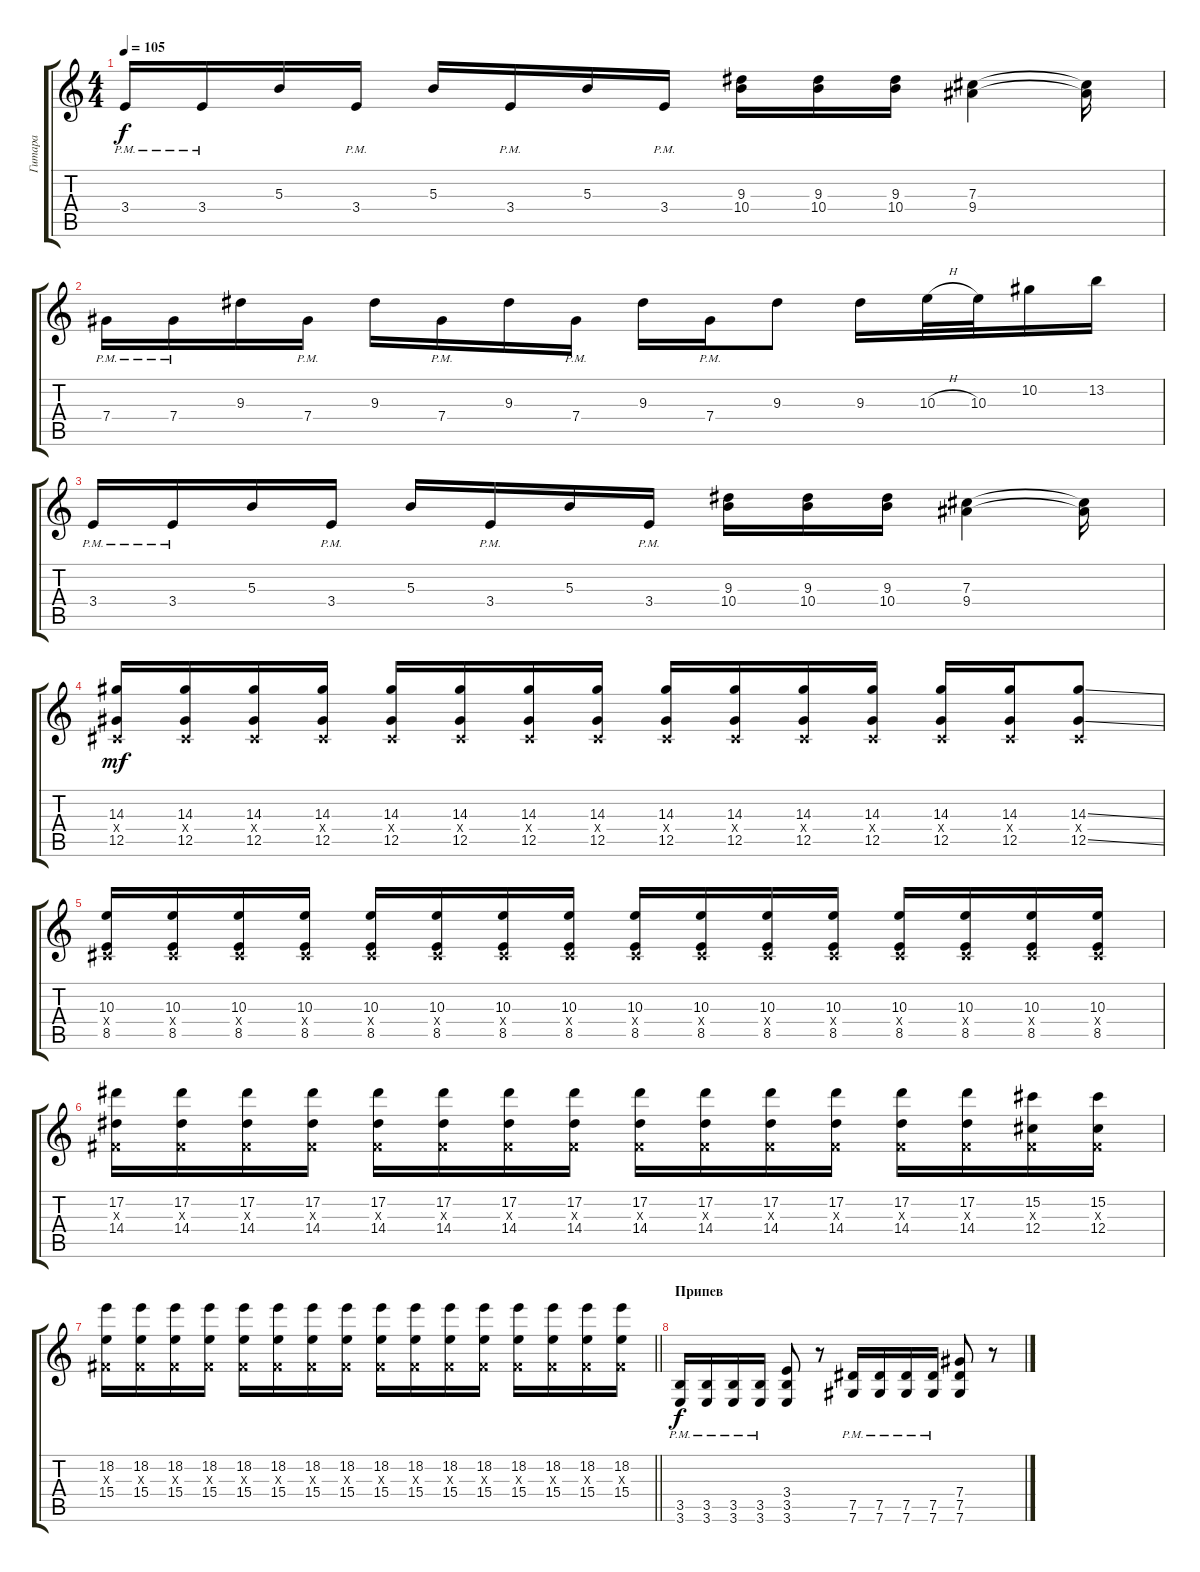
\track ("Гитара" "Гитара") {instrument distortionguitar}
\staff {score tabs}
\tuning (Eb4 Bb3 Gb3 Db3 Ab2 Db2) {hide}
\ts (4 4)
\tempo 105
\clef g2
\ks c
3.4{pm}.16{dy f} 3.4{pm}.16 5.3.16 3.4{pm}.16 5.3.16 3.4{pm}.16 5.3.16 3.4{pm}.16 (9.3 10.4).16 (9.3 10.4).16 (9.3 10.4).16 (7.3 9.4).4 (7.3{t} 9.4{t}).16 |
7.4{pm}.16 7.4{pm}.16 9.3.16 7.4{pm}.16 9.3.16 7.4{pm}.16 9.3.16 7.4{pm}.16 9.3.16 7.4{pm}.16 9.3.8 9.3.16 10.3{h}.32 10.3.32 10.2.16 13.2.16 |
3.4{pm}.16 3.4{pm}.16 5.3.16 3.4{pm}.16 5.3.16 3.4{pm}.16 5.3.16 3.4{pm}.16 (9.3 10.4).16 (9.3 10.4).16 (9.3 10.4).16 (7.3 9.4).4 (7.3{t} 9.4{t}).16 |
(14.3 0.4{x} 12.5).16{dy mf} (14.3 0.4{x} 12.5).16 (14.3 0.4{x} 12.5).16 (14.3 0.4{x} 12.5).16 (14.3 0.4{x} 12.5).16 (14.3 0.4{x} 12.5).16 (14.3 0.4{x} 12.5).16 (14.3 0.4{x} 12.5).16 (14.3 0.4{x} 12.5).16 (14.3 0.4{x} 12.5).16 (14.3 0.4{x} 12.5).16 (14.3 0.4{x} 12.5).16 (14.3 0.4{x} 12.5).16 (14.3 0.4{x} 12.5).16 (14.3{ss} 0.4{x} 12.5{ss}).8 |
(10.3 0.4{x} 8.5).16 (10.3 0.4{x} 8.5).16 (10.3 0.4{x} 8.5).16 (10.3 0.4{x} 8.5).16 (10.3 0.4{x} 8.5).16 (10.3 0.4{x} 8.5).16 (10.3 0.4{x} 8.5).16 (10.3 0.4{x} 8.5).16 (10.3 0.4{x} 8.5).16 (10.3 0.4{x} 8.5).16 (10.3 0.4{x} 8.5).16 (10.3 0.4{x} 8.5).16 (10.3 0.4{x} 8.5).16 (10.3 0.4{x} 8.5).16 (10.3 0.4{x} 8.5).16 (10.3 0.4{x} 8.5).16 |
(17.2 0.3{x} 14.4).16 (17.2 0.3{x} 14.4).16 (17.2 0.3{x} 14.4).16 (17.2 0.3{x} 14.4).16 (17.2 0.3{x} 14.4).16 (17.2 0.3{x} 14.4).16 (17.2 0.3{x} 14.4).16 (17.2 0.3{x} 14.4).16 (17.2 0.3{x} 14.4).16 (17.2 0.3{x} 14.4).16 (17.2 0.3{x} 14.4).16 (17.2 0.3{x} 14.4).16 (17.2 0.3{x} 14.4).16 (17.2 0.3{x} 14.4).16 (15.2 0.3{x} 12.4).16 (15.2 0.3{x} 12.4).16 |
\barLineRight lightlight
(18.2 0.3{x} 15.4).16 (18.2 0.3{x} 15.4).16 (18.2 0.3{x} 15.4).16 (18.2 0.3{x} 15.4).16 (18.2 0.3{x} 15.4).16 (18.2 0.3{x} 15.4).16 (18.2 0.3{x} 15.4).16 (18.2 0.3{x} 15.4).16 (18.2 0.3{x} 15.4).16 (18.2 0.3{x} 15.4).16 (18.2 0.3{x} 15.4).16 (18.2 0.3{x} 15.4).16 (18.2 0.3{x} 15.4).16 (18.2 0.3{x} 15.4).16 (18.2 0.3{x} 15.4).16 (18.2 0.3{x} 15.4).16 |
\section ("" "Припев")
(3.5{pm} 3.6{pm}).16{dy f} (3.5{pm} 3.6{pm}).16 (3.5{pm} 3.6{pm}).16 (3.5{pm} 3.6{pm}).16 (3.4 3.5 3.6).8 r.8 (7.5{pm} 7.6{pm}).16 (7.5{pm} 7.6{pm}).16 (7.5{pm} 7.6{pm}).16 (7.5{pm} 7.6{pm}).16 (7.4 7.5 7.6).8 r.8
